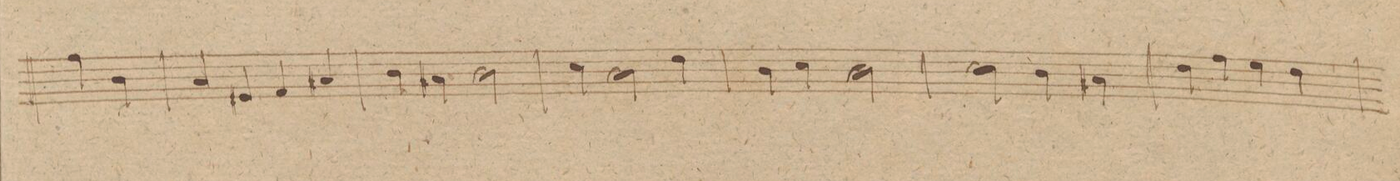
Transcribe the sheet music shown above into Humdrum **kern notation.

**kern	**dynam
*I"Violino IIdo	*
*clefG2	*
*k[f#c#g#]	*
*met(c|)	*
*M2/2	*
4ff#\	.
4b\	.
=249	=249
4a/	.
4e#X/	.
4f#/	.
4a#X/	.
=250	=250
4b\	.
4a#X\	.
2b\	.
=251	=251
4cc#\	.
2b\	.
4dd\	.
=252	=252
4b\	.
4cc#\	.
2b\	.
=253	=253
2cc#\	.
4b\	.
4a#X\	.
=254	=254
4dd\	.
4ff#\	.
4ee\	.
4dd\	.
=255	=255
*-	*-
